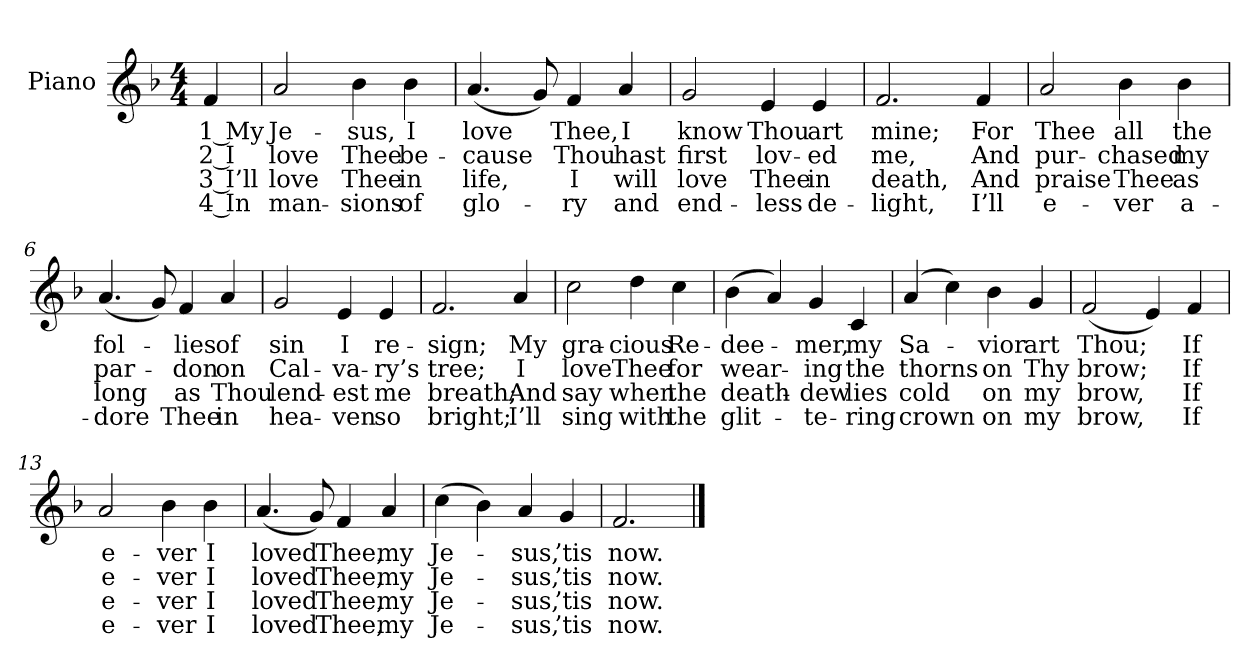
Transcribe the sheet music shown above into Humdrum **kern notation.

**kern	**text	**text	**text	**text
*part1	*part1	*part1	*part1	*part1
*staff1	*staff1	*staff1	*staff1	*staff1
*I"Piano	*	*	*	*
*I'Pno.	*	*	*	*
!!LO:PB:g=z
*clefG2	*	*	*	*
*k[b-]	*	*	*	*
*F:	*	*	*	*
*M4/4	*	*	*	*
=	=	=	=	=
!	!LO:LY:b:color=#000000	!LO:LY:b:color=#000000	!LO:LY:b:color=#000000	!LO:LY:b:color=#000000
4fi/	1 My	2 I	3 I’ll	4 In
=1	=1	=1	=1	=1
!	!LO:LY:b:color=#000000	!LO:LY:b:color=#000000	!LO:LY:b:color=#000000	!LO:LY:b:color=#000000
2ai/	Je-	love	love	man-
!	!LO:LY:b:color=#000000	!LO:LY:b:color=#000000	!LO:LY:b:color=#000000	!LO:LY:b:color=#000000
4b-i\	-sus,	Thee	-Thee	sions
!	!LO:LY:b:color=#000000	!LO:LY:b:color=#000000	!LO:LY:b:color=#000000	!LO:LY:b:color=#000000
4b-i\	I	be-	in	of
=2	=2	=2	=2	=2
!	!LO:LY:b:color=#000000	!LO:LY:b:color=#000000	!LO:LY:b:color=#000000	!LO:LY:b:color=#000000
(4.ai/	love	-cause	life,	glo-
8gi/)	.	.	.	.
!	!LO:LY:b:color=#000000	!LO:LY:b:color=#000000	!LO:LY:b:color=#000000	!LO:LY:b:color=#000000
4fi/	Thee,	Thou	-I	ry
!	!LO:LY:b:color=#000000	!LO:LY:b:color=#000000	!LO:LY:b:color=#000000	!LO:LY:b:color=#000000
4ai/	I	hast	will	and
=3	=3	=3	=3	=3
!	!LO:LY:b:color=#000000	!LO:LY:b:color=#000000	!LO:LY:b:color=#000000	!LO:LY:b:color=#000000
2gi/	know	first	love	end-
!	!LO:LY:b:color=#000000	!LO:LY:b:color=#000000	!LO:LY:b:color=#000000	!LO:LY:b:color=#000000
4ei/	Thou	lov-	-Thee	less
!	!LO:LY:b:color=#000000	!LO:LY:b:color=#000000	!LO:LY:b:color=#000000	!LO:LY:b:color=#000000
4ei/	art	-ed	in	de-
=4	=4	=4	=4	=4
!	!LO:LY:b:color=#000000	!LO:LY:b:color=#000000	!LO:LY:b:color=#000000	!LO:LY:b:color=#000000
2.fi/	mine;	me,	-death,	light,
!	!LO:LY:b:color=#000000	!LO:LY:b:color=#000000	!LO:LY:b:color=#000000	!LO:LY:b:color=#000000
4fi/	For	And	And	I’ll
!!LO:LB:g=z
=5	=5	=5	=5	=5
!	!LO:LY:b:color=#000000	!LO:LY:b:color=#000000	!LO:LY:b:color=#000000	!LO:LY:b:color=#000000
2ai/	Thee	pur-	praise	e-
!	!LO:LY:b:color=#000000	!LO:LY:b:color=#000000	!LO:LY:b:color=#000000	!LO:LY:b:color=#000000
4b-i\	all	-chased	-Thee	ver
!	!LO:LY:b:color=#000000	!LO:LY:b:color=#000000	!LO:LY:b:color=#000000	!LO:LY:b:color=#000000
4b-i\	the	my	as	a-
=6	=6	=6	=6	=6
!	!LO:LY:b:color=#000000	!LO:LY:b:color=#000000	!LO:LY:b:color=#000000	!LO:LY:b:color=#000000
(4.ai/	fol-	par-	-long	dore
8gi/)	.	.	.	.
!	!LO:LY:b:color=#000000	!LO:LY:b:color=#000000	!LO:LY:b:color=#000000	!LO:LY:b:color=#000000
4fi/	-lies	-don	as	Thee
!	!LO:LY:b:color=#000000	!LO:LY:b:color=#000000	!LO:LY:b:color=#000000	!LO:LY:b:color=#000000
4ai/	of	on	Thou	in
=7	=7	=7	=7	=7
!	!LO:LY:b:color=#000000	!LO:LY:b:color=#000000	!LO:LY:b:color=#000000	!LO:LY:b:color=#000000
2gi/	sin	Cal-	lend-	-hea-
!	!LO:LY:b:color=#000000	!LO:LY:b:color=#000000	!LO:LY:b:color=#000000	!LO:LY:b:color=#000000
4ei/	I	-va-	-est	ven
!	!LO:LY:b:color=#000000	!LO:LY:b:color=#000000	!LO:LY:b:color=#000000	!LO:LY:b:color=#000000
4ei/	re-	-ry’s	me	so
=8	=8	=8	=8	=8
!	!LO:LY:b:color=#000000	!LO:LY:b:color=#000000	!LO:LY:b:color=#000000	!LO:LY:b:color=#000000
2.fi/	-sign;	tree;	breath;	bright;
!	!LO:LY:b:color=#000000	!LO:LY:b:color=#000000	!LO:LY:b:color=#000000	!LO:LY:b:color=#000000
4ai/	My	I	And	I’ll
!!LO:LB:g=z
=9	=9	=9	=9	=9
!	!LO:LY:b:color=#000000	!LO:LY:b:color=#000000	!LO:LY:b:color=#000000	!LO:LY:b:color=#000000
2cci\	gra-	love	say	sing
!	!LO:LY:b:color=#000000	!LO:LY:b:color=#000000	!LO:LY:b:color=#000000	!LO:LY:b:color=#000000
4ddi\	-cious	Thee	when	with
!	!LO:LY:b:color=#000000	!LO:LY:b:color=#000000	!LO:LY:b:color=#000000	!LO:LY:b:color=#000000
4cci\	Re-	for	the	the
=10	=10	=10	=10	=10
!	!LO:LY:b:color=#000000	!LO:LY:b:color=#000000	!LO:LY:b:color=#000000	!LO:LY:b:color=#000000
(4b-i\	-dee-	wear-	death-	-glit-
4ai/)	.	.	.	.
!	!LO:LY:b:color=#000000	!LO:LY:b:color=#000000	!LO:LY:b:color=#000000	!LO:LY:b:color=#000000
4gi/	-mer,	-ing	-dew	te-
!	!LO:LY:b:color=#000000	!LO:LY:b:color=#000000	!LO:LY:b:color=#000000	!LO:LY:b:color=#000000
4ci/	my	the	-lies	ring
=11	=11	=11	=11	=11
!	!LO:LY:b:color=#000000	!LO:LY:b:color=#000000	!LO:LY:b:color=#000000	!LO:LY:b:color=#000000
(4ai/	Sa-	thorns	cold	crown
4cci\)	.	.	.	.
!	!LO:LY:b:color=#000000	!LO:LY:b:color=#000000	!LO:LY:b:color=#000000	!LO:LY:b:color=#000000
4b-i\	-vior	on	on	on
!	!LO:LY:b:color=#000000	!LO:LY:b:color=#000000	!LO:LY:b:color=#000000	!LO:LY:b:color=#000000
4gi/	art	Thy	my	my
=12	=12	=12	=12	=12
!	!LO:LY:b:color=#000000	!LO:LY:b:color=#000000	!LO:LY:b:color=#000000	!LO:LY:b:color=#000000
(2fi/	Thou;	brow;	brow,	brow,
4ei/)	.	.	.	.
!	!LO:LY:b:color=#000000	!LO:LY:b:color=#000000	!LO:LY:b:color=#000000	!LO:LY:b:color=#000000
4fi/	If	If	If	If
!!LO:LB:g=z
=13	=13	=13	=13	=13
!	!LO:LY:b:color=#000000	!LO:LY:b:color=#000000	!LO:LY:b:color=#000000	!LO:LY:b:color=#000000
2ai/	e-	e-	e-	-e-
!	!LO:LY:b:color=#000000	!LO:LY:b:color=#000000	!LO:LY:b:color=#000000	!LO:LY:b:color=#000000
4b-i\	-ver	-ver	-ver	ver
!	!LO:LY:b:color=#000000	!LO:LY:b:color=#000000	!LO:LY:b:color=#000000	!LO:LY:b:color=#000000
4b-i\	I	I	I	I
=14	=14	=14	=14	=14
!	!LO:LY:b:color=#000000	!LO:LY:b:color=#000000	!LO:LY:b:color=#000000	!LO:LY:b:color=#000000
(4.ai/	loved	loved	loved	loved
8gi/)	.	.	.	.
!	!LO:LY:b:color=#000000	!LO:LY:b:color=#000000	!LO:LY:b:color=#000000	!LO:LY:b:color=#000000
4fi/	Thee,	Thee,	Thee,	Thee,
!	!LO:LY:b:color=#000000	!LO:LY:b:color=#000000	!LO:LY:b:color=#000000	!LO:LY:b:color=#000000
4ai/	my	my	my	my
=15	=15	=15	=15	=15
!	!LO:LY:b:color=#000000	!LO:LY:b:color=#000000	!LO:LY:b:color=#000000	!LO:LY:b:color=#000000
(4cci\	Je-	Je-	Je-	-Je-
4b-i\)	.	.	.	.
!	!LO:LY:b:color=#000000	!LO:LY:b:color=#000000	!LO:LY:b:color=#000000	!LO:LY:b:color=#000000
4ai/	-sus,	-sus,	-sus,	sus,
!	!LO:LY:b:color=#000000	!LO:LY:b:color=#000000	!LO:LY:b:color=#000000	!LO:LY:b:color=#000000
4gi/	’tis	’tis	’tis	’tis
=16	=16	=16	=16	=16
!	!LO:LY:b:color=#000000	!LO:LY:b:color=#000000	!LO:LY:b:color=#000000	!LO:LY:b:color=#000000
2.fi/	now.	now.	now.	now.
==	==	==	==	==
*-	*-	*-	*-	*-
